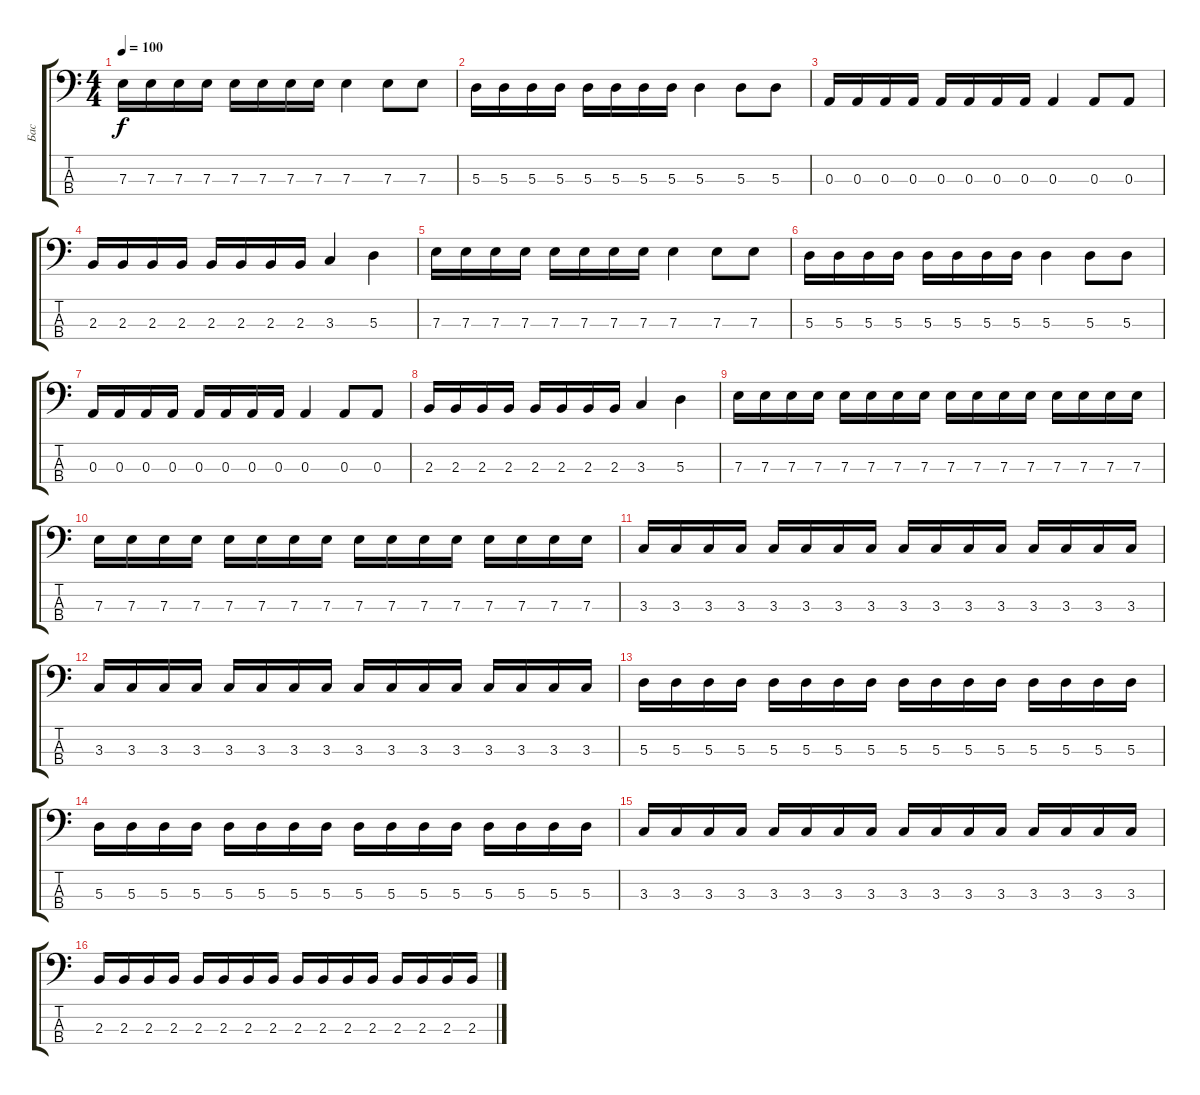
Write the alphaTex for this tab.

\track ("Бас" "Бас") {instrument electricbassfinger}
\staff {score tabs}
\tuning (G2 D2 A1 E1) {hide}
\ts (4 4)
\tempo 100
\clef f4
\ks c
7.3.16{dy f} 7.3.16 7.3.16 7.3.16 7.3.16 7.3.16 7.3.16 7.3.16 7.3.4 7.3.8 7.3.8 |
5.3.16 5.3.16 5.3.16 5.3.16 5.3.16 5.3.16 5.3.16 5.3.16 5.3.4 5.3.8 5.3.8 |
0.3.16 0.3.16 0.3.16 0.3.16 0.3.16 0.3.16 0.3.16 0.3.16 0.3.4 0.3.8 0.3.8 |
2.3.16 2.3.16 2.3.16 2.3.16 2.3.16 2.3.16 2.3.16 2.3.16 3.3.4 5.3.4 |
7.3.16 7.3.16 7.3.16 7.3.16 7.3.16 7.3.16 7.3.16 7.3.16 7.3.4 7.3.8 7.3.8 |
5.3.16 5.3.16 5.3.16 5.3.16 5.3.16 5.3.16 5.3.16 5.3.16 5.3.4 5.3.8 5.3.8 |
0.3.16 0.3.16 0.3.16 0.3.16 0.3.16 0.3.16 0.3.16 0.3.16 0.3.4 0.3.8 0.3.8 |
2.3.16 2.3.16 2.3.16 2.3.16 2.3.16 2.3.16 2.3.16 2.3.16 3.3.4 5.3.4 |
7.3.16 7.3.16 7.3.16 7.3.16 7.3.16 7.3.16 7.3.16 7.3.16 7.3.16 7.3.16 7.3.16 7.3.16 7.3.16 7.3.16 7.3.16 7.3.16 |
7.3.16 7.3.16 7.3.16 7.3.16 7.3.16 7.3.16 7.3.16 7.3.16 7.3.16 7.3.16 7.3.16 7.3.16 7.3.16 7.3.16 7.3.16 7.3.16 |
3.3.16 3.3.16 3.3.16 3.3.16 3.3.16 3.3.16 3.3.16 3.3.16 3.3.16 3.3.16 3.3.16 3.3.16 3.3.16 3.3.16 3.3.16 3.3.16 |
3.3.16 3.3.16 3.3.16 3.3.16 3.3.16 3.3.16 3.3.16 3.3.16 3.3.16 3.3.16 3.3.16 3.3.16 3.3.16 3.3.16 3.3.16 3.3.16 |
5.3.16 5.3.16 5.3.16 5.3.16 5.3.16 5.3.16 5.3.16 5.3.16 5.3.16 5.3.16 5.3.16 5.3.16 5.3.16 5.3.16 5.3.16 5.3.16 |
5.3.16 5.3.16 5.3.16 5.3.16 5.3.16 5.3.16 5.3.16 5.3.16 5.3.16 5.3.16 5.3.16 5.3.16 5.3.16 5.3.16 5.3.16 5.3.16 |
3.3.16 3.3.16 3.3.16 3.3.16 3.3.16 3.3.16 3.3.16 3.3.16 3.3.16 3.3.16 3.3.16 3.3.16 3.3.16 3.3.16 3.3.16 3.3.16 |
2.3.16 2.3.16 2.3.16 2.3.16 2.3.16 2.3.16 2.3.16 2.3.16 2.3.16 2.3.16 2.3.16 2.3.16 2.3.16 2.3.16 2.3.16 2.3.16
